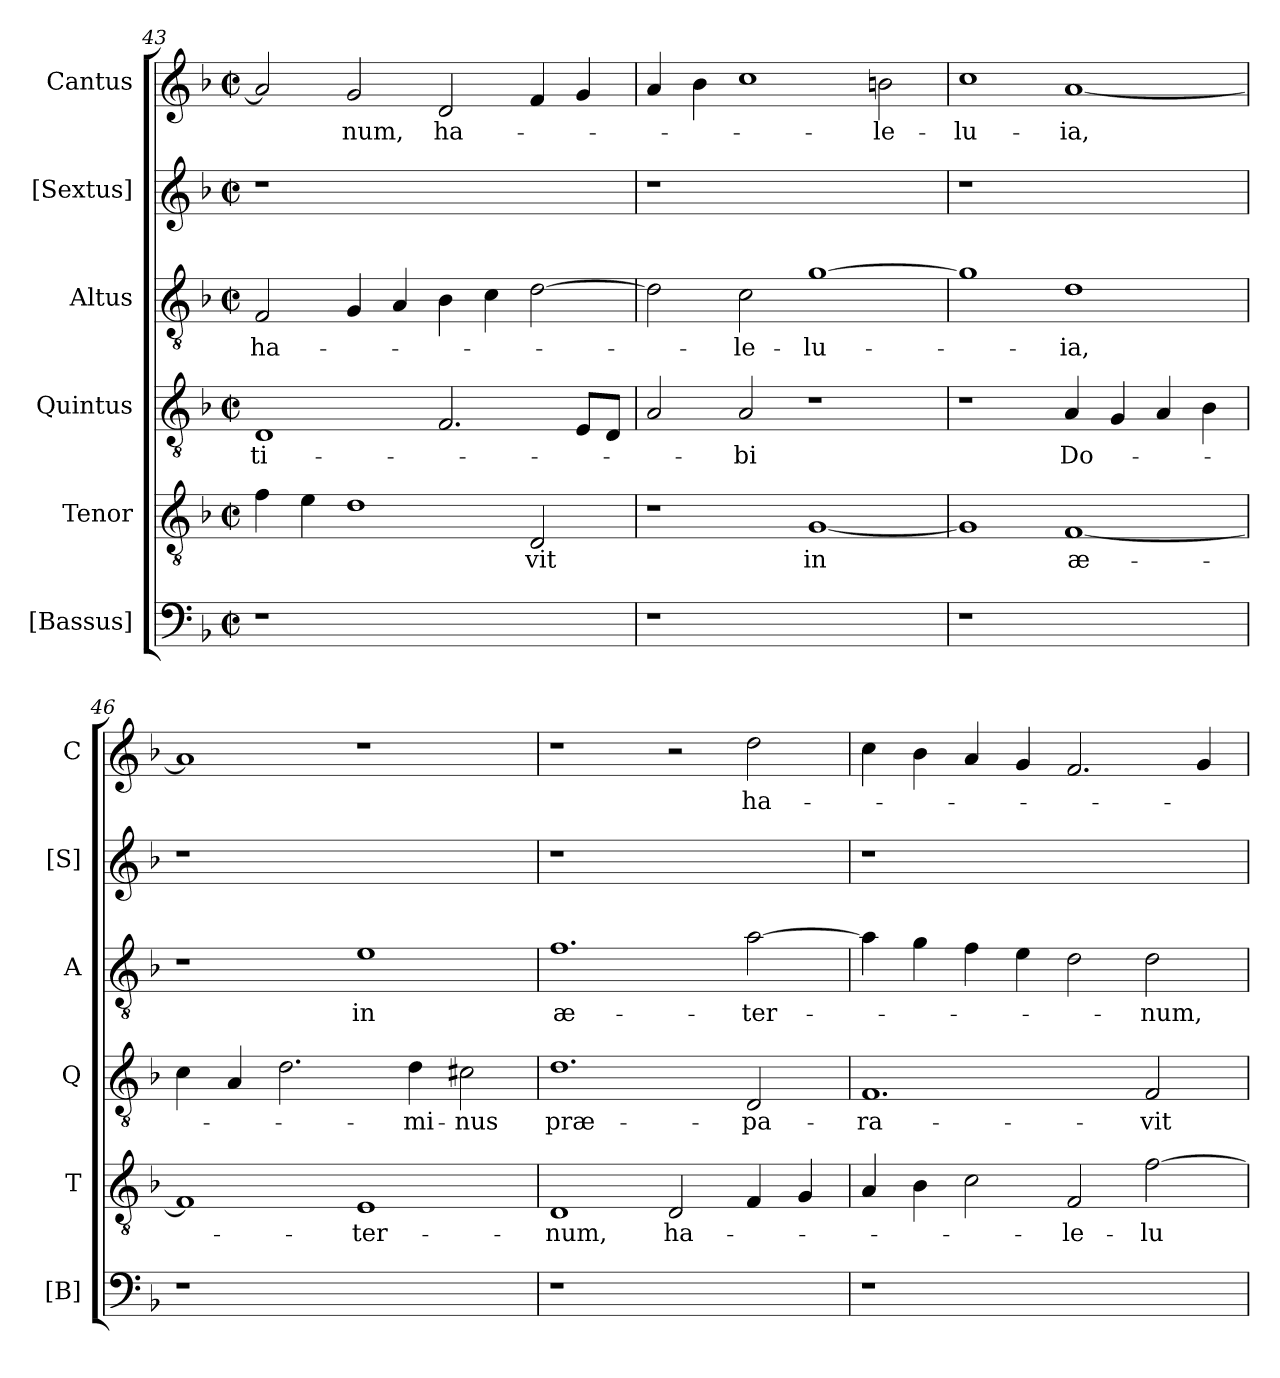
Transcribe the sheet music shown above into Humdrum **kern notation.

**kern	**kern	**text	**kern	**text	**kern	**text	**kern	**kern	**text
*part6	*part5	*part5	*part4	*part4	*part3	*part3	*part2	*part1	*part1
*staff6	*staff5	*staff5	*staff4	*staff4	*staff3	*staff3	*staff2	*staff1	*staff1
*I"[Bassus]	*I"Tenor	*	*I"Quintus	*	*I"Altus	*	*I"[Sextus]	*I"Cantus	*
*I'[B]	*I'T	*	*I'Q	*	*I'A	*	*I'[S]	*I'C	*
*clefF4	*clefGv2	*	*clefGv2	*	*clefGv2	*	*clefG2	*clefG2	*
*k[b-]	*k[b-]	*	*k[b-]	*	*k[b-]	*	*k[b-]	*k[b-]	*
*F:	*F:	*	*F:	*	*F:	*	*F:	*F:	*
*M2/2	*M2/2	*	*M2/2	*	*M2/2	*	*M2/2	*M2/2	*
*met(c|)	*met(c|)	*	*met(c|)	*	*met(c|)	*	*met(c|)	*met(c|)	*
=43	=43	=43	=43	=43	=43	=43	=43	=43	=43
1r	4f\	.	1D/	ti-	2F/	ha-	1r	2a/]	.
.	4e\	.	.	.	.	.	.	.	.
.	1d\	.	.	.	4G/	.	.	2g/	-num,
.	.	.	.	.	4A/	.	.	.	.
1ryy	.	.	2.F/	.	4B-\	.	1ryy	2d/	ha-
.	.	.	.	.	4c\	.	.	.	.
.	2D/	-vit	.	.	[2d\	.	.	4f/	.
.	.	.	8E/L	.	.	.	.	4g/	.
.	.	.	8D/J	.	.	.	.	.	.
=44	=44	=44	=44	=44	=44	=44	=44	=44	=44
1r	1r	.	2A/	.	2d\]	.	1r	4a/	.
.	.	.	.	.	.	.	.	4b-\	.
.	.	.	2A/	-bi	2c\	-le-	.	1cc\	.
1ryy	[1G/	in	1r	.	[1g\	-lu-	1ryy	.	.
.	.	.	.	.	.	.	.	2bn\	-le-
=45	=45	=45	=45	=45	=45	=45	=45	=45	=45
1r	1G/]	.	1r	.	1g\]	.	1r	1cc\	-lu-
1ryy	[1F/	æ-	4A/	Do-	1d\	-ia,	1ryy	[1a/	-ia,
.	.	.	4G/	.	.	.	.	.	.
.	.	.	4A/	.	.	.	.	.	.
.	.	.	4B-\	.	.	.	.	.	.
=46	=46	=46	=46	=46	=46	=46	=46	=46	=46
1r	1F/]	.	4c\	.	1r	.	1r	1a/]	.
.	.	.	4A/	.	.	.	.	.	.
.	.	.	2.d\	.	.	.	.	.	.
1ryy	1E/	-ter-	.	.	1e\	in	1ryy	1r	.
.	.	.	4d\	-mi-	.	.	.	.	.
.	.	.	2c#X\	-nus	.	.	.	.	.
=47	=47	=47	=47	=47	=47	=47	=47	=47	=47
1r	1D/	-num,	1.d\	præ-	1.f\	æ-	1r	1r	.
1ryy	2D/	ha-	.	.	.	.	1ryy	2r	.
.	4F/	.	2D/	-pa-	[2a\	-ter-	.	2dd\	ha-
.	4G/	.	.	.	.	.	.	.	.
=48	=48	=48	=48	=48	=48	=48	=48	=48	=48
1r	4A/	.	1.F/	-ra-	4a\]	.	1r	4cc\	.
.	4B-\	.	.	.	4g\	.	.	4b-\	.
.	2c\	.	.	.	4f\	.	.	4a/	.
.	.	.	.	.	4e\	.	.	4g/	.
1ryy	2F/	-le-	.	.	2d\	.	1ryy	2.f/	.
.	[2f\	-lu-	2F/	-vit	2d\	-num,	.	.	.
.	.	.	.	.	.	.	.	4g/	.
=	=	=	=	=	=	=	=	=	=
*-	*-	*-	*-	*-	*-	*-	*-	*-	*-
